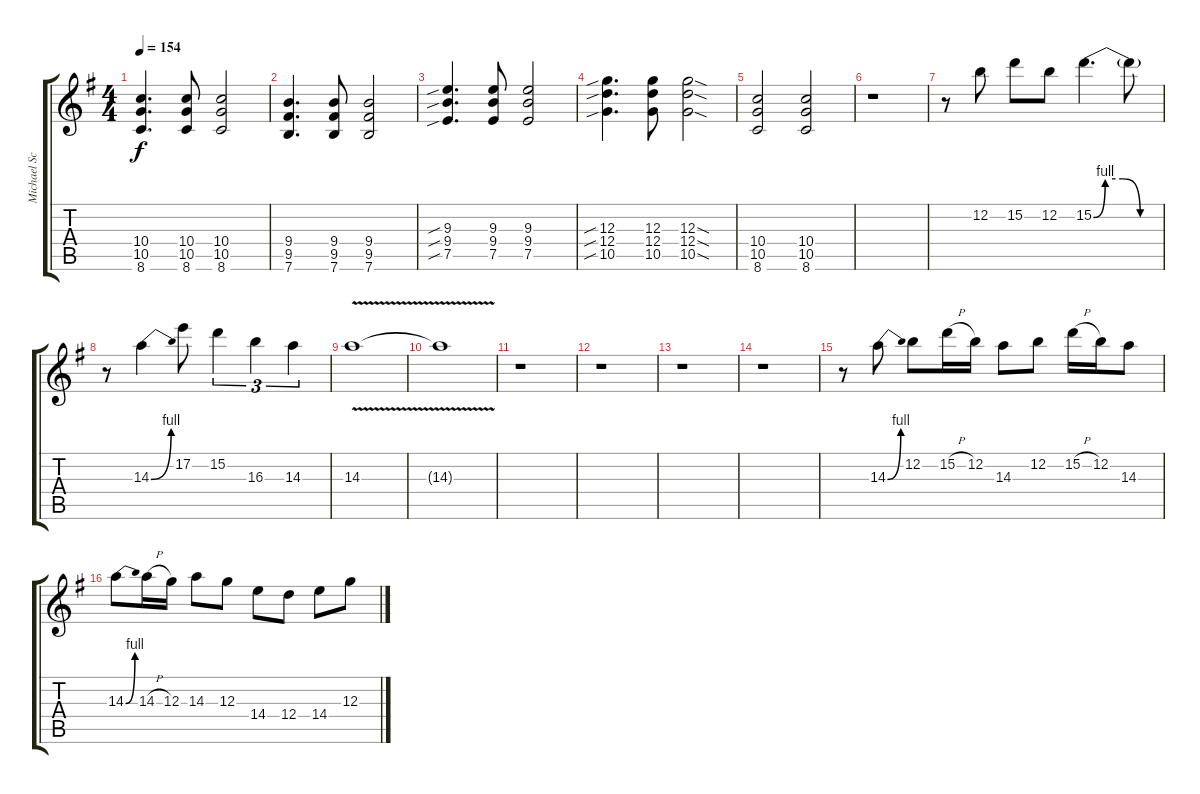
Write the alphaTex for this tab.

\track ("Michael Schenker - Guitar 1" "Michael Sc") {instrument distortionguitar}
\staff {score tabs}
\tuning (E4 B3 G3 D3 A2 E2) {hide}
\ts (4 4)
\tempo 154
\clef g2
\ks g
(10.4 10.5 8.6).4{d dy f} (10.4 10.5 8.6).8 (10.4 10.5 8.6).2 |
(9.4 9.5 7.6).4{d} (9.4 9.5 7.6).8 (9.4 9.5 7.6).2 |
(9.3{sib} 9.4{sib} 7.5{sib}).4{d} (9.3 9.4 7.5).8 (9.3 9.4 7.5).2 |
(12.3{sib} 12.4{sib} 10.5{sib}).4{d} (12.3 12.4 10.5).8 (12.3{sod} 12.4{sod} 10.5{sod}).2 |
(10.4 10.5 8.6).2 (10.4 10.5 8.6).2 |
r.1 |
r.8 12.2.8 15.2.8 12.2.8 15.2{be (custom 0 0 10 4 25 4 40 0 60 0)}.4{d} 15.2{t}.8 |
r.8 14.3{be (bend 0 0 60 4)}.4 17.2.8 15.2.4{tu (3 2)} 16.3.4{tu (3 2)} 14.3.4{tu (3 2)} |
14.3{v}.1 |
14.3{v t}.1 |
r.1 |
r.1 |
r.1 |
r.1 |
r.8 14.3{be (bend 0 0 60 4)}.8 12.2.8 15.2{h}.16 12.2.16 14.3.8 12.2.8 15.2{h}.16 12.2.16 14.3.8 |
14.3{be (bend 0 0 60 4)}.8 14.3{h}.16 12.3.16 14.3.8 12.3.8 14.4.8 12.4.8 14.4.8 12.3.8
